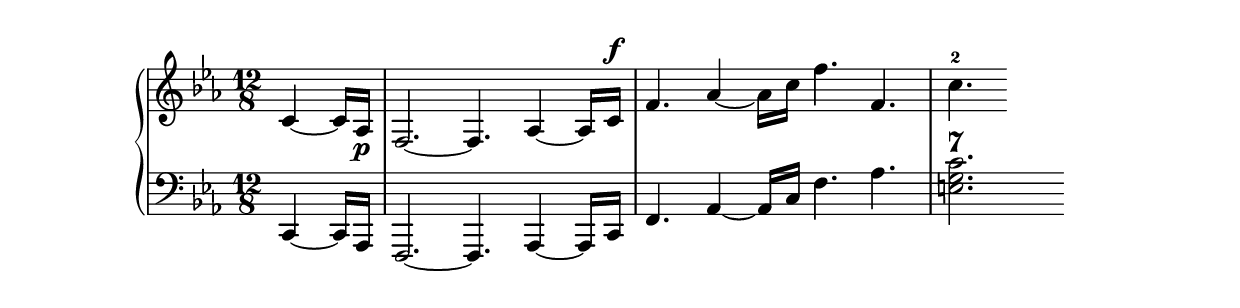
\version "2.18.2"
\include "italiano.ly"

left = \relative do'
{
	\partial 4. do4 ~ do16 lab\p |
	fa2. ~ fa4. lab4 ~ lab16 do^\markup{ \musicglyph #"f" } |
	fa4. lab4 ~ lab16 do fa4. fa, |
	do'4.-2 ~ 
}

right = \relative do,
{
	 \partial 4. do4 ~ do16 lab |
	 fa2. ~ fa4. lab4 ~ lab16 do |
	 fa4. lab4 ~ lab16 do fa4. lab4. |
	 <mi sol do>2.^\markup { \musicglyph #"seven" }
}

\score
{
	\new PianoStaff
	<<
		\new Staff
		{
			\clef treble
			\time 12/8
			\key do \minor
			\left
		}
		\new Staff
		{
			\clef bass
			\key do \minor
			\right
		}
	>>

	\layout
	{
	}
}